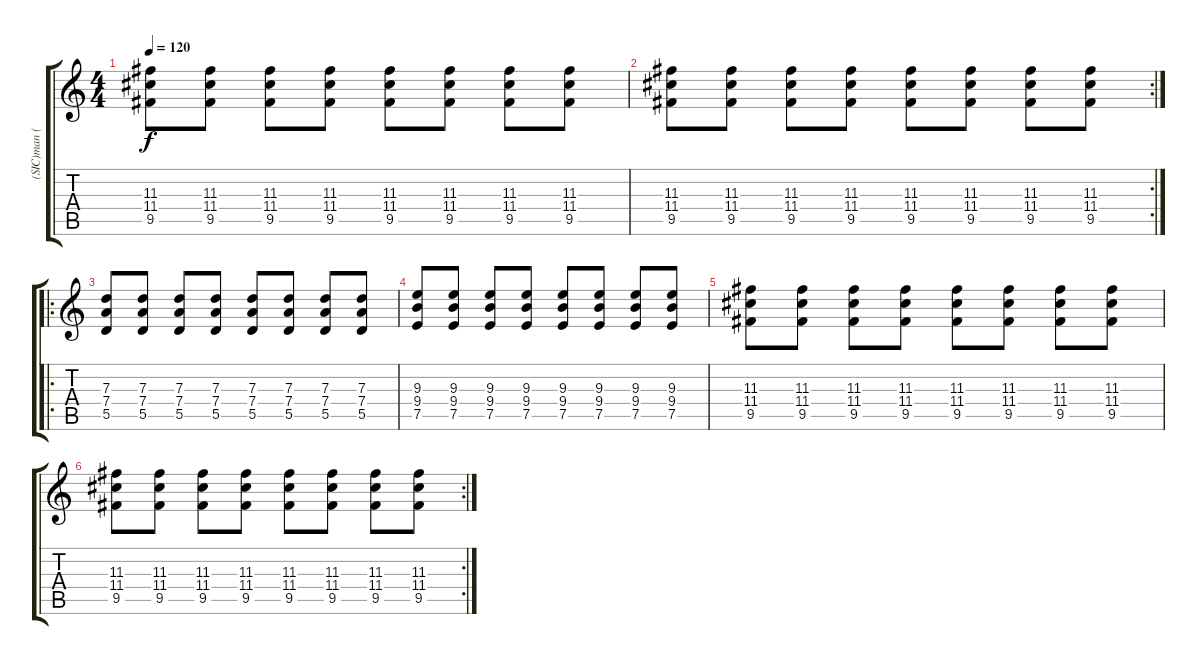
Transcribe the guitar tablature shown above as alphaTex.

\track ("(SIC)man (Kim/LEAD)" "(SIC)man (") {instrument distortionguitar}
\staff {score tabs}
\tuning (E4 B3 G3 D3 A2 E2) {hide}
\ts (4 4)
\tempo 120
\clef g2
\ks c
(11.3 11.4 9.5).8{dy f} (11.3 11.4 9.5).8 (11.3 11.4 9.5).8 (11.3 11.4 9.5).8 (11.3 11.4 9.5).8 (11.3 11.4 9.5).8 (11.3 11.4 9.5).8 (11.3 11.4 9.5).8 |
\rc 2
(11.3 11.4 9.5).8 (11.3 11.4 9.5).8 (11.3 11.4 9.5).8 (11.3 11.4 9.5).8 (11.3 11.4 9.5).8 (11.3 11.4 9.5).8 (11.3 11.4 9.5).8 (11.3 11.4 9.5).8 |
\ro
(7.3 7.4 5.5).8 (7.3 7.4 5.5).8 (7.3 7.4 5.5).8 (7.3 7.4 5.5).8 (7.3 7.4 5.5).8 (7.3 7.4 5.5).8 (7.3 7.4 5.5).8 (7.3 7.4 5.5).8 |
(9.3 9.4 7.5).8 (9.3 9.4 7.5).8 (9.3 9.4 7.5).8 (9.3 9.4 7.5).8 (9.3 9.4 7.5).8 (9.3 9.4 7.5).8 (9.3 9.4 7.5).8 (9.3 9.4 7.5).8 |
(11.3 11.4 9.5).8 (11.3 11.4 9.5).8 (11.3 11.4 9.5).8 (11.3 11.4 9.5).8 (11.3 11.4 9.5).8 (11.3 11.4 9.5).8 (11.3 11.4 9.5).8 (11.3 11.4 9.5).8 |
\rc 2
(11.3 11.4 9.5).8 (11.3 11.4 9.5).8 (11.3 11.4 9.5).8 (11.3 11.4 9.5).8 (11.3 11.4 9.5).8 (11.3 11.4 9.5).8 (11.3 11.4 9.5).8 (11.3 11.4 9.5).8
